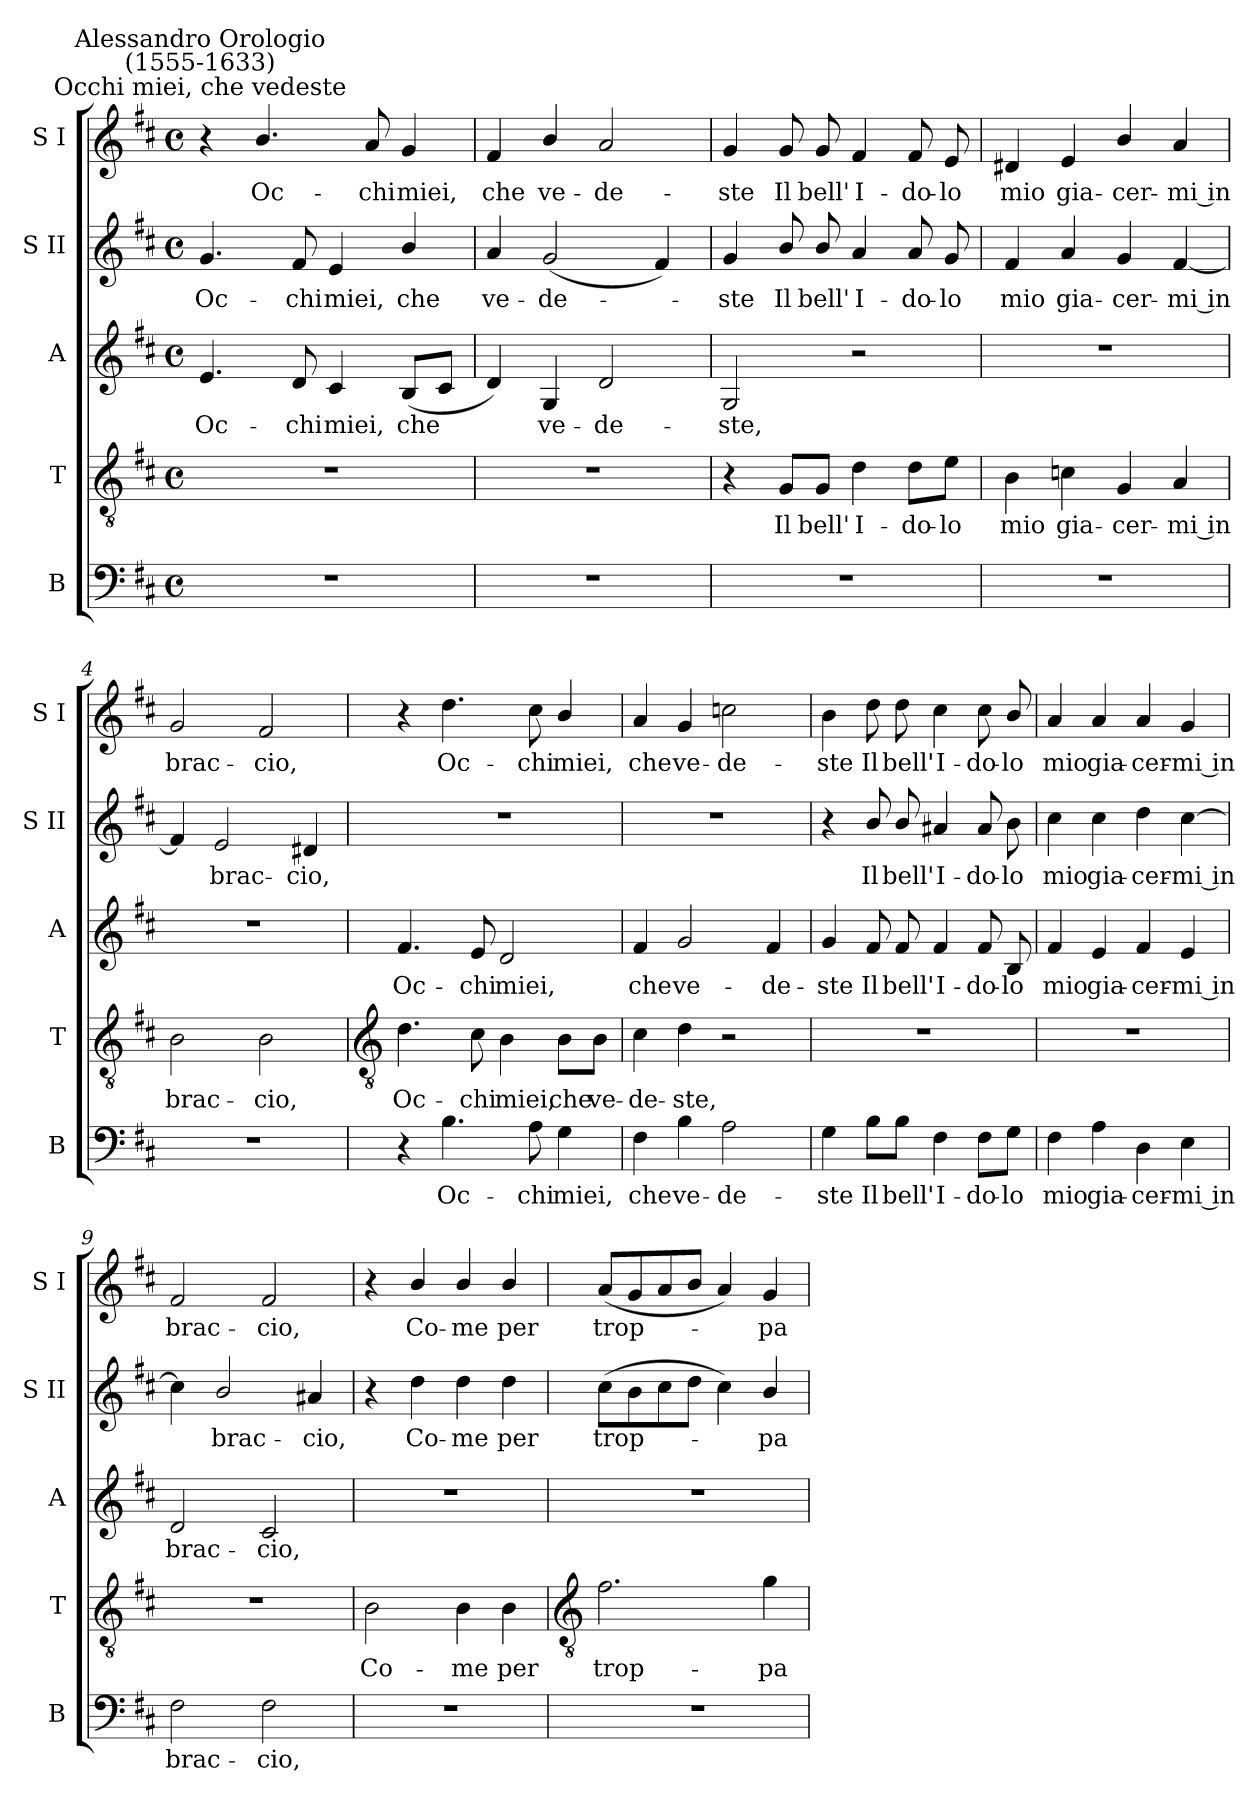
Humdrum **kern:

**kern	**text	**kern	**text	**kern	**text	**kern	**text	**kern	**text
*part5	*part5	*part4	*part4	*part3	*part3	*part2	*part2	*part1	*part1
*staff5	*staff5	*staff4	*staff4	*staff3	*staff3	*staff2	*staff2	*staff1	*staff1
*I"B	*	*I"T	*	*I"A	*	*I"S II	*	*I"S I	*
*I'B	*	*I'T	*	*I'A	*	*I'S II	*	*I'S I	*
*clefF4	*	*clefGv2	*	*clefG2	*	*clefG2	*	*clefG2	*
*k[f#c#]	*	*k[f#c#]	*	*k[f#c#]	*	*k[f#c#]	*	*k[f#c#]	*
*D:	*	*D:	*	*D:	*	*D:	*	*D:	*
*M4/4	*	*M4/4	*	*M4/4	*	*M4/4	*	*M4/4	*
*met(c)	*	*met(c)	*	*met(c)	*	*met(c)	*	*met(c)	*
=1	=1	=1	=1	=1	=1	=1	=1	=1	=1
!	!	!	!	!	!	!	!	!LO:TX:a:cj:t=Occhi miei, che vedeste	!
!	!	!	!	!	!	!	!	!LO:TX:a:cj:t=Alessandro Orologio\n(1555-1633)	!
!	!	!	!	!	!LO:LY:b	!	!LO:LY:b	!	!
1r	.	1r	.	4.e	Oc-	4.g	Oc-	4r	.
!	!	!	!	!	!	!	!	!	!LO:LY:b
.	.	.	.	.	.	.	.	4.b/	Oc-
!	!	!	!	!	!LO:LY:b	!	!LO:LY:b	!	!
.	.	.	.	8d	-chi	8f#	-chi	.	.
!	!	!	!	!	!LO:LY:b	!	!LO:LY:b	!	!
.	.	.	.	4c#	miei,	4e	miei,	.	.
!	!	!	!	!	!	!	!	!	!LO:LY:b
.	.	.	.	.	.	.	.	8a	-chi
!	!	!	!	!	!LO:LY:b	!	!LO:LY:b	!	!LO:LY:b
.	.	.	.	(<8BL	che	4b/	che	4g	miei,
.	.	.	.	8c#J	.	.	.	.	.
=2	=2	=2	=2	=2	=2	=2	=2	=2	=2
!	!	!	!	!	!	!	!LO:LY:b	!	!LO:LY:b
1r	.	1r	.	4d)	.	4a	ve-	4f#	che
!	!	!	!	!	!LO:LY:b	!	!LO:LY:b	!	!LO:LY:b
.	.	.	.	4G	ve-	(<2g	-de-	4b/	ve-
!	!	!	!	!	!LO:LY:b	!	!	!	!LO:LY:b
.	.	.	.	2d	-de-	.	.	2a	-de-
.	.	.	.	.	.	4f#)	.	.	.
=3	=3	=3	=3	=3	=3	=3	=3	=3	=3
!	!	!	!	!	!LO:LY:b	!	!LO:LY:b	!	!LO:LY:b
1r	.	4r	.	2G	-ste,	4g	ste	4g	-ste
!	!	!	!LO:LY:b	!	!	!	!LO:LY:b	!	!LO:LY:b
.	.	8G/L	Il	.	.	8b/	Il	8g	Il
!	!	!	!LO:LY:b	!	!	!	!LO:LY:b	!	!LO:LY:b
.	.	8G/J	bell'	.	.	8b/	bell'	8g	bell'
!	!	!	!LO:LY:b	!	!	!	!LO:LY:b	!	!LO:LY:b
.	.	4d	I-	2r	.	4a	I-	4f#	I-
!	!	!	!LO:LY:b	!	!	!	!LO:LY:b	!	!LO:LY:b
.	.	8d\L	-do-	.	.	8a	-do-	8f#	-do-
!	!	!	!LO:LY:b	!	!	!	!LO:LY:b	!	!LO:LY:b
.	.	8e\J	-lo	.	.	8g	-lo	8e	-lo
=4	=4	=4	=4	=4	=4	=4	=4	=4	=4
!	!	!	!LO:LY:b	!	!	!	!LO:LY:b	!	!LO:LY:b
1r	.	4B	mio	1r	.	4f#	mio	4d#X	mio
!	!	!	!LO:LY:b	!	!	!	!LO:LY:b	!	!LO:LY:b
.	.	4cn	gia-	.	.	4a	gia-	4e	gia-
!	!	!	!LO:LY:b	!	!	!	!LO:LY:b	!	!LO:LY:b
.	.	4G	-cer-	.	.	4g	-cer-	4b/	-cer-
!	!	!	!LO:LY:b	!	!	!	!LO:LY:b	!	!LO:LY:b
.	.	4A	-mi in	.	.	[4f#	-mi in	4a	-mi in
=4A	=4A	=4A	=4A	=4A	=4A	=4A	=4A	=4A	=4A
!	!	!	!LO:LY:b	!	!	!	!	!	!LO:LY:b
1r	.	2B	brac-	1r	.	4f#]	.	2g	brac-
!	!	!	!	!	!	!	!LO:LY:b	!	!
.	.	.	.	.	.	2e	brac-	.	.
!	!	!	!LO:LY:b	!	!	!	!	!	!LO:LY:b
.	.	2B	-cio,	.	.	.	.	2f#	-cio,
!	!	!	!	!	!	!	!LO:LY:b	!	!
.	.	.	.	.	.	4d#X	-cio,	.	.
!!LO:LB:g=z
=5	=5	=5	=5	=5	=5	=5	=5	=5	=5
*	*	*clefGv2	*	*	*	*	*	*	*
!	!	!	!LO:LY:b	!	!LO:LY:b	!	!	!	!
4r	.	4.d	Oc-	4.f#	Oc-	1r	.	4r	.
!	!LO:LY:b	!	!	!	!	!	!	!	!LO:LY:b
4.B	Oc-	.	.	.	.	.	.	4.dd	Oc-
!	!	!	!LO:LY:b	!	!LO:LY:b	!	!	!	!
.	.	8c#	-chi	8e	-chi	.	.	.	.
!	!	!	!LO:LY:b	!	!LO:LY:b	!	!	!	!
.	.	4B	miei,	2d	miei,	.	.	.	.
!	!LO:LY:b	!	!	!	!	!	!	!	!LO:LY:b
8A	-chi	.	.	.	.	.	.	8cc#	-chi
!	!LO:LY:b	!	!LO:LY:b	!	!	!	!	!	!LO:LY:b
4G	miei,	8B\L	che	.	.	.	.	4b/	miei,
!	!	!	!LO:LY:b	!	!	!	!	!	!
.	.	8B\J	ve-	.	.	.	.	.	.
=6	=6	=6	=6	=6	=6	=6	=6	=6	=6
!	!LO:LY:b	!	!LO:LY:b	!	!LO:LY:b	!	!	!	!LO:LY:b
4F#	che	4c#	-de-	4f#	che	1r	.	4a	che
!	!LO:LY:b	!	!LO:LY:b	!	!LO:LY:b	!	!	!	!LO:LY:b
4B	ve-	4d	-ste,	2g	ve-	.	.	4g	ve-
!	!LO:LY:b	!	!	!	!	!	!	!	!LO:LY:b
2A	-de-	2r	.	.	.	.	.	2ccn	-de-
!	!	!	!	!	!LO:LY:b	!	!	!	!
.	.	.	.	4f#	-de-	.	.	.	.
=7	=7	=7	=7	=7	=7	=7	=7	=7	=7
!	!LO:LY:b	!	!	!	!LO:LY:b	!	!	!	!LO:LY:b
4G	-ste	1r	.	4g	-ste	4r	.	4b	-ste
!	!LO:LY:b	!	!	!	!LO:LY:b	!	!LO:LY:b	!	!LO:LY:b
8B\L	Il	.	.	8f#	Il	8b/	Il	8dd	Il
!	!LO:LY:b	!	!	!	!LO:LY:b	!	!LO:LY:b	!	!LO:LY:b
8B\J	bell'	.	.	8f#	bell'	8b/	bell'	8dd	bell'
!	!LO:LY:b	!	!	!	!LO:LY:b	!	!LO:LY:b	!	!LO:LY:b
4F#	I-	.	.	4f#	I-	4a#X	I-	4cc#	I-
!	!LO:LY:b	!	!	!	!LO:LY:b	!	!LO:LY:b	!	!LO:LY:b
8F#\L	-do-	.	.	8f#	-do-	8a#	-do-	8cc#	-do-
!	!LO:LY:b	!	!	!	!LO:LY:b	!	!LO:LY:b	!	!LO:LY:b
8G\J	-lo	.	.	8B	-lo	8b	-lo	8b/	-lo
=8	=8	=8	=8	=8	=8	=8	=8	=8	=8
!	!LO:LY:b	!	!	!	!LO:LY:b	!	!LO:LY:b	!	!LO:LY:b
4F#	mio	1r	.	4f#	mio	4cc#	mio	4a	mio
!	!LO:LY:b	!	!	!	!LO:LY:b	!	!LO:LY:b	!	!LO:LY:b
4A	gia-	.	.	4e	gia-	4cc#	gia-	4a	gia-
!	!LO:LY:b	!	!	!	!LO:LY:b	!	!LO:LY:b	!	!LO:LY:b
4D	-cer-	.	.	4f#	-cer-	4dd	-cer-	4a	-cer-
!	!LO:LY:b	!	!	!	!LO:LY:b	!	!LO:LY:b	!	!LO:LY:b
4E	-mi in	.	.	4e	-mi in	[4cc#	-mi in	4g	-mi in
=9	=9	=9	=9	=9	=9	=9	=9	=9	=9
!	!LO:LY:b	!	!	!	!LO:LY:b	!	!	!	!LO:LY:b
2F#	brac-	1r	.	2d	brac-	4cc#]	.	2f#	brac-
!	!	!	!	!	!	!	!LO:LY:b	!	!
.	.	.	.	.	.	2b/	brac-	.	.
!	!LO:LY:b	!	!	!	!LO:LY:b	!	!	!	!LO:LY:b
2F#	-cio,	.	.	2c#	-cio,	.	.	2f#	-cio,
!	!	!	!	!	!	!	!LO:LY:b	!	!
.	.	.	.	.	.	4a#X	-cio,	.	.
=10	=10	=10	=10	=10	=10	=10	=10	=10	=10
!	!	!	!LO:LY:b	!	!	!	!	!	!
1r	.	2B	Co-	1r	.	4r	.	4r	.
!	!	!	!	!	!	!	!LO:LY:b	!	!LO:LY:b
.	.	.	.	.	.	4dd	Co-	4b/	Co-
!	!	!	!LO:LY:b	!	!	!	!LO:LY:b	!	!LO:LY:b
.	.	4B	-me	.	.	4dd	-me	4b/	-me
!	!	!	!LO:LY:b	!	!	!	!LO:LY:b	!	!LO:LY:b
.	.	4B	per	.	.	4dd	per	4b/	per
!!LO:LB:g=z
=11	=11	=11	=11	=11	=11	=11	=11	=11	=11
*	*	*clefGv2	*	*	*	*	*	*	*
!	!	!	!LO:LY:b	!	!	!	!LO:LY:b	!	!LO:LY:b
1r	.	2.f#	trop-	1r	.	(>8cc#L	trop-	(<8aL	trop-
.	.	.	.	.	.	8b	.	8g	.
.	.	.	.	.	.	8cc#	.	8a	.
.	.	.	.	.	.	8ddJ	.	8bJ	.
.	.	.	.	.	.	4cc#)	.	4a)	.
!	!	!	!LO:LY:b	!	!	!	!LO:LY:b	!	!LO:LY:b
.	.	4g	-pa	.	.	4b/	pa	4g	pa
=	=	=	=	=	=	=	=	=	=
*-	*-	*-	*-	*-	*-	*-	*-	*-	*-
